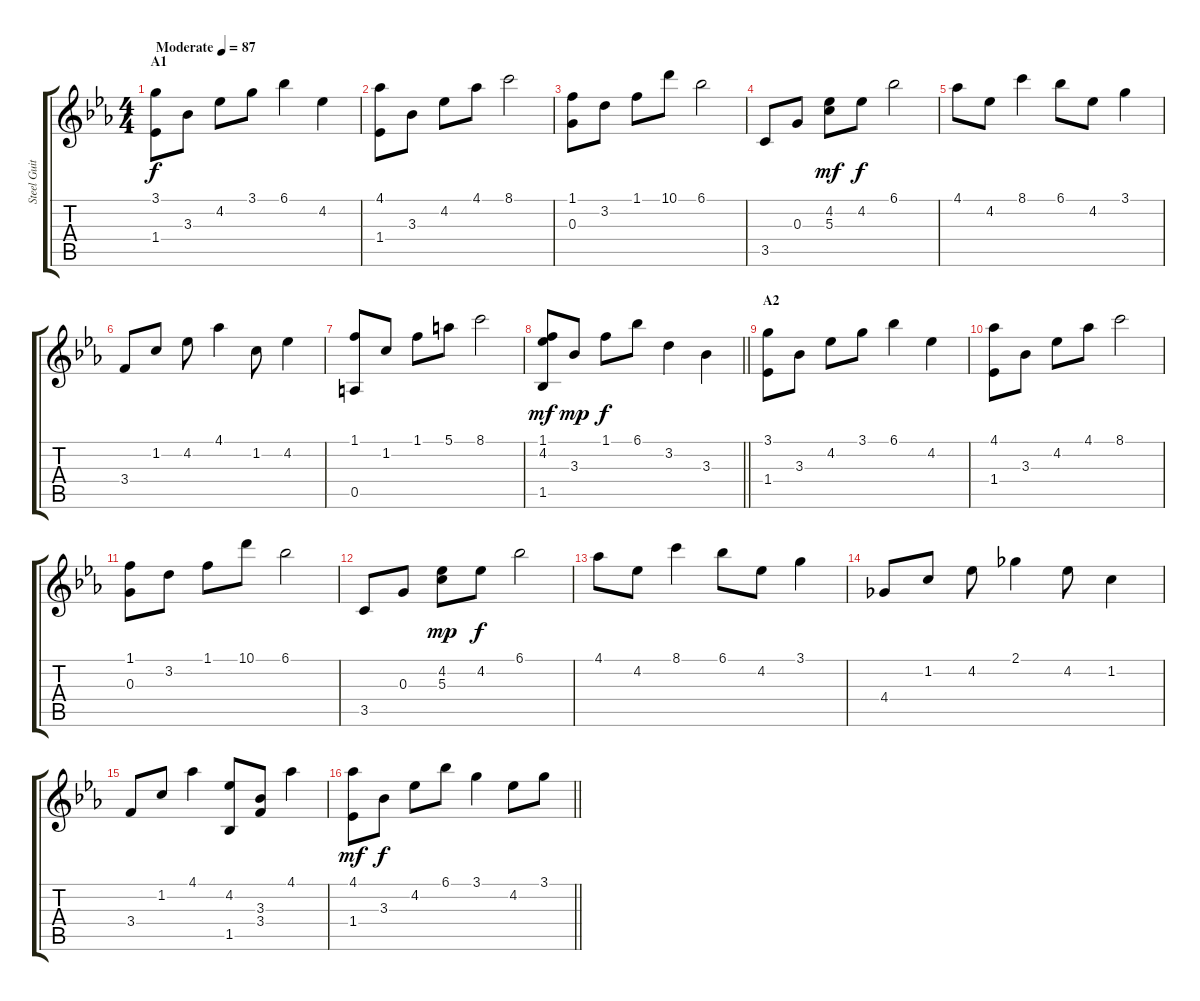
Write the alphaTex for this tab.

\track ("Steel Guitar" "Steel Guit") {instrument acousticguitarsteel}
\staff {score tabs}
\tuning (E4 B3 G3 D3 A2 E2) {hide}
\ts (4 4)
\section ("" "A1")
\tempo (87 "Moderate")
\clef g2
\ks eb
(3.1 1.4).8{dy f instrument acousticguitarsteel} 3.3.8 4.2.8 3.1.8 6.1.4 4.2.4 |
(4.1 1.4).8 3.3.8 4.2.8 4.1.8 8.1.2 |
(1.1 0.3).8 3.2.8 1.1.8 10.1.8 6.1.2 |
3.5.8 0.3.8 (4.2 5.3).8{dy mf} 4.2.8{dy f} 6.1.2 |
4.1.8 4.2.8 8.1.4 6.1.8 4.2.8 3.1.4 |
3.4.8 1.2.8 4.2.8 4.1.4 1.2.8 4.2.4 |
(1.1 0.5).8 1.2.8 1.1.8 5.1.8 8.1.2 |
\barLineRight lightlight
(1.1 4.2 1.5).8{dy mf} 3.3.8{dy mp} 1.1.8{dy f} 6.1.8 3.2.4 3.3.4 |
\section ("" "A2")
(3.1 1.4).8 3.3.8 4.2.8 3.1.8 6.1.4 4.2.4 |
(4.1 1.4).8 3.3.8 4.2.8 4.1.8 8.1.2 |
(1.1 0.3).8 3.2.8 1.1.8 10.1.8 6.1.2 |
3.5.8 0.3.8 (4.2 5.3).8{dy mp} 4.2.8{dy f} 6.1.2 |
4.1.8 4.2.8 8.1.4 6.1.8 4.2.8 3.1.4 |
4.4.8 1.2.8 4.2.8 2.1.4 4.2.8 1.2.4 |
3.4.8 1.2.8 4.1.4 (4.2 1.5).8 (3.3 3.4).8 4.1.4 |
\barLineRight lightlight
(4.1 1.4).8{dy mf} 3.3.8{dy f} 4.2.8 6.1.8 3.1.4 4.2.8 3.1.8
